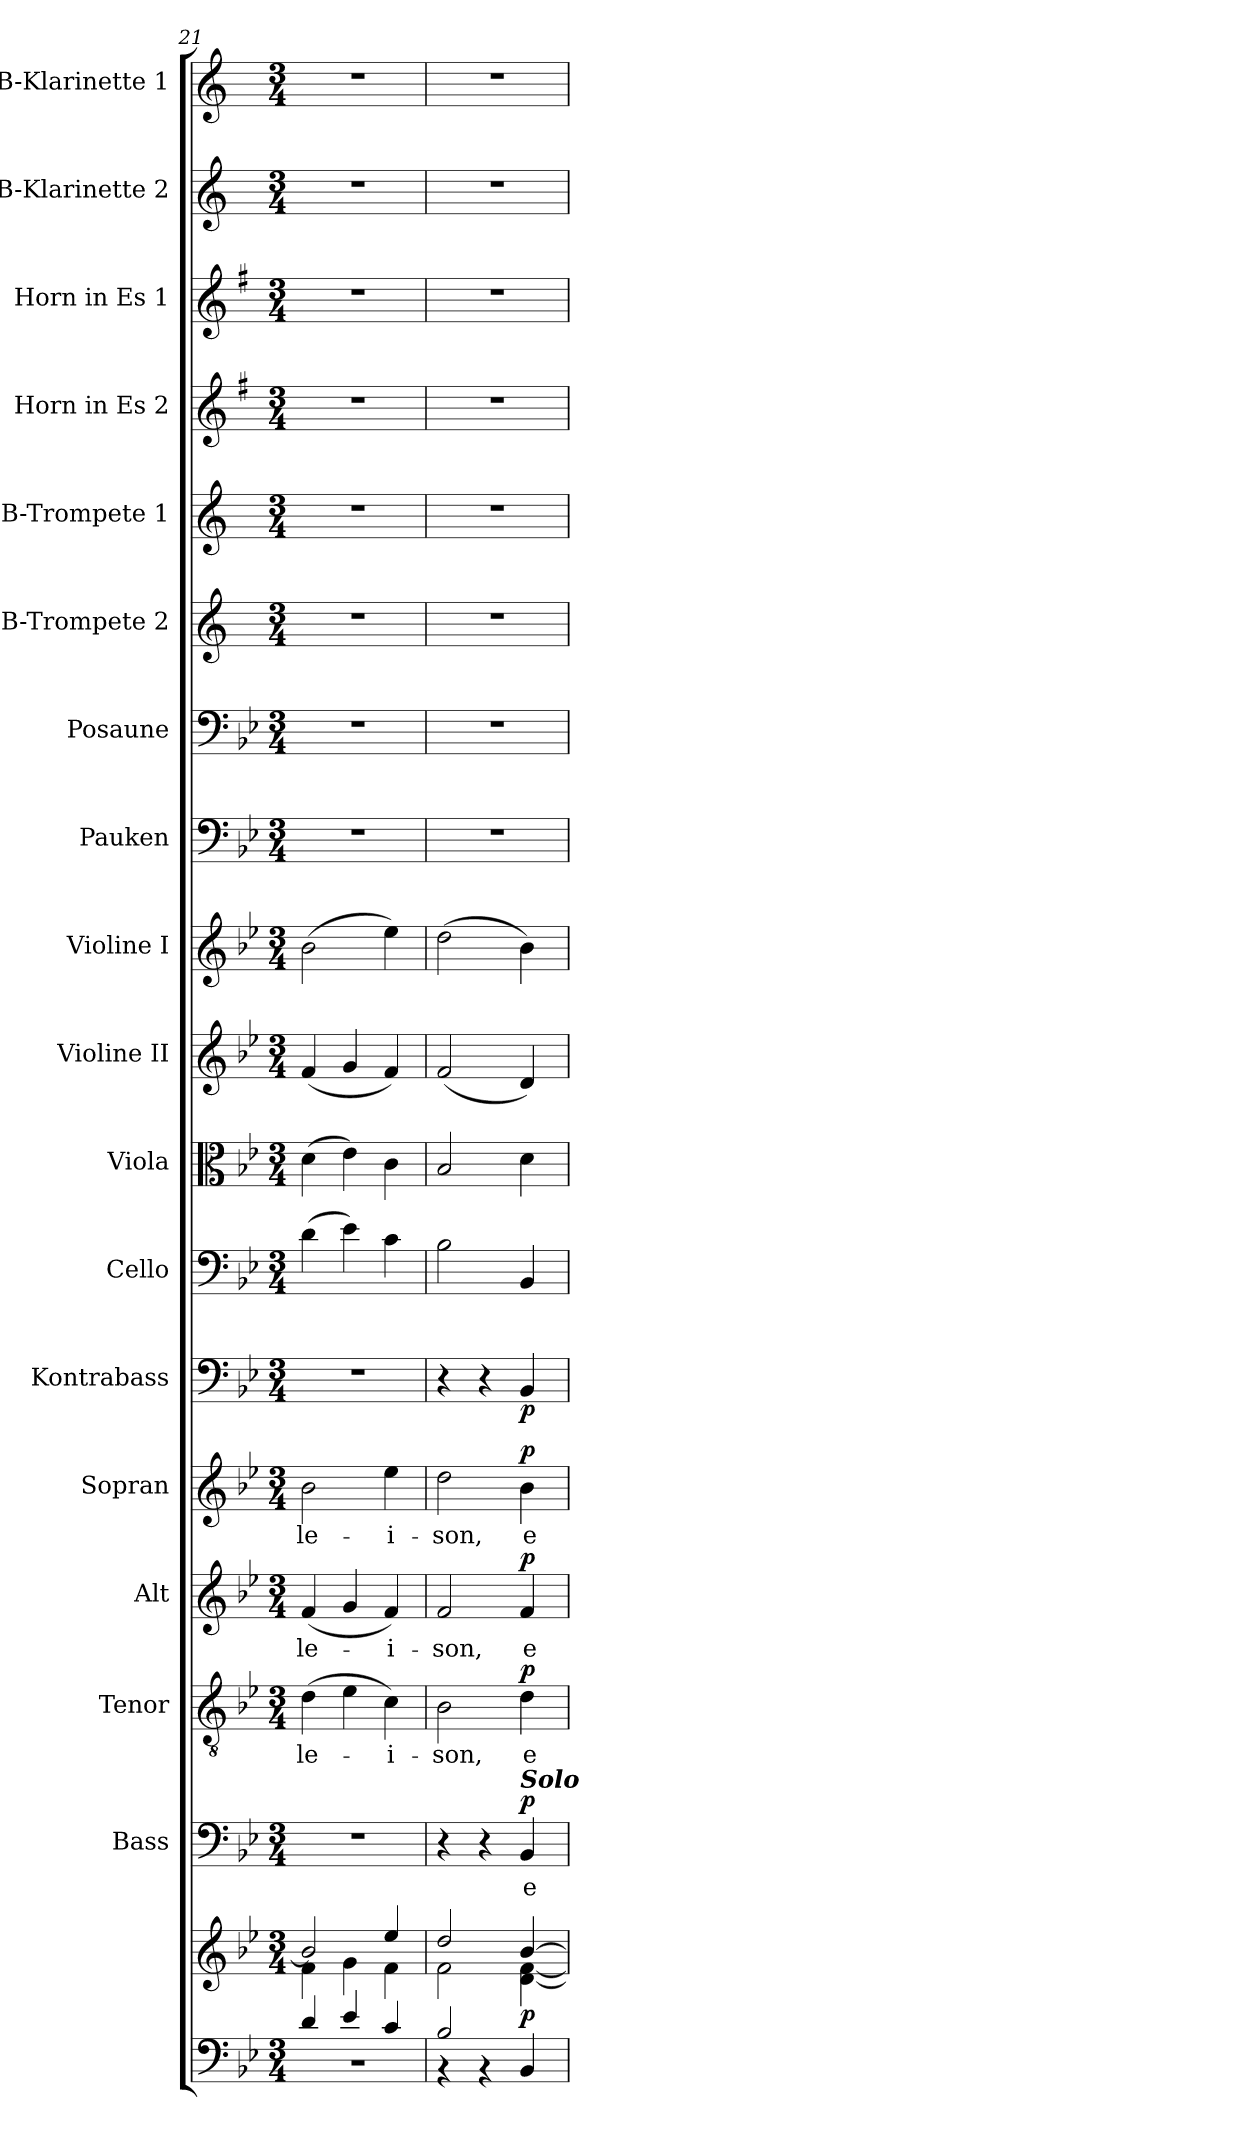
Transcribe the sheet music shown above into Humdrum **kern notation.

**kern	**kern	**dynam	**kern	**text	**dynam	**kern	**text	**dynam	**kern	**text	**dynam	**kern	**text	**dynam	**kern	**dynam	**kern	**kern	**kern	**kern	**kern	**kern	**kern	**kern	**kern	**kern	**kern	**kern
*part18	*part18	*part18	*part17	*part17	*part17	*part16	*part16	*part16	*part15	*part15	*part15	*part14	*part14	*part14	*part13	*part13	*part12	*part11	*part10	*part9	*part8	*part7	*part6	*part5	*part4	*part3	*part2	*part1
*staff19	*staff18	*staff18/19	*staff17	*staff17	*staff17	*staff16	*staff16	*staff16	*staff15	*staff15	*staff15	*staff14	*staff14	*staff14	*staff13	*staff13	*staff12	*staff11	*staff10	*staff9	*staff8	*staff7	*staff6	*staff5	*staff4	*staff3	*staff2	*staff1
*	*	*	*I"Bass	*	*	*I"Tenor	*	*	*I"Alt	*	*	*I"Sopran	*	*	*I"Kontrabass	*	*I"Cello	*I"Viola	*I"Violine II	*I"Violine I	*I"Pauken	*I"Posaune	*I"B-Trompete 2	*I"B-Trompete 1	*I"Horn in Es 2	*I"Horn in Es 1	*I"B-Klarinette 2	*I"B-Klarinette 1
*	*	*	*I'B.	*	*	*I'T.	*	*	*I'A.	*	*	*I'S.	*	*	*I'Kb.	*	*	*I'Vla.	*I'Vl. II	*I'Vl. I	*I'Pk.	*I'Pos.	*I'B Trp. 2	*I'B Trp. 1	*	*	*I'B Kl. 2	*I'B Kl. 1
*clefF4	*clefG2	*	*clefF4	*	*	*clefGv2	*	*	*clefG2	*	*	*clefG2	*	*	*clefF4	*	*clefF4	*clefC3	*clefG2	*clefG2	*clefF4	*clefF4	*clefG2	*clefG2	*clefG2	*clefG2	*clefG2	*clefG2
*	*	*	*	*	*	*	*	*	*	*	*	*	*	*	*ITrd7c12	*	*	*	*	*	*	*	*ITrd1c2	*ITrd1c2	*ITrd5c9	*ITrd5c9	*ITrd1c2	*ITrd1c2
*k[b-e-]	*k[b-e-]	*	*k[b-e-]	*	*	*k[b-e-]	*	*	*k[b-e-]	*	*	*k[b-e-]	*	*	*k[b-e-]	*	*k[b-e-]	*k[b-e-]	*k[b-e-]	*k[b-e-]	*k[b-e-]	*k[b-e-]	*k[b-e-]	*k[b-e-]	*k[b-e-]	*k[b-e-]	*k[b-e-]	*k[b-e-]
*B-:	*B-:	*	*B-:	*	*	*B-:	*	*	*B-:	*	*	*B-:	*	*	*B-:	*	*B-:	*B-:	*B-:	*B-:	*B-:	*B-:	*B-:	*B-:	*B-:	*B-:	*B-:	*B-:
*M3/4	*M3/4	*	*M3/4	*	*	*M3/4	*	*	*M3/4	*	*	*M3/4	*	*	*M3/4	*	*M3/4	*M3/4	*M3/4	*M3/4	*M3/4	*M3/4	*M3/4	*M3/4	*M3/4	*M3/4	*M3/4	*M3/4
=21	=21	=21	=21	=21	=21	=21	=21	=21	=21	=21	=21	=21	=21	=21	=21	=21	=21	=21	=21	=21	=21	=21	=21	=21	=21	=21	=21	=21
*^	*	*	*	*	*	*	*	*	*	*	*	*	*	*	*	*	*	*	*	*	*	*	*	*	*	*	*	*
!	!LO:N:vis=1	!	!	!	!	!	!	!LO:LY:b	!	!	!LO:LY:b	!	!	!LO:LY:b	!	!	!	!	!	!	!	!	!	!	!	!	!	!	!
*	*	*^	*	*	*	*	*	*	*	*	*	*	*	*	*	*	*	*	*	*	*	*	*	*	*	*	*	*	*
4d/	2.r	2b-/]	4f\	.	2.r	.	.	(>4d\	-le-	.	(<4f/	-le-	.	2b-\	-le-	.	2.r	.	(>4d\	(>4d\	(<4f/	(>2b-\	2.r	2.r	2.r	2.r	2.r	2.r	2.r	2.r
4e-/	.	.	4g\	.	.	.	.	4e-\	.	.	4g/	.	.	.	.	.	.	.	4e-\)	4e-\)	4g/	.	.	.	.	.	.	.	.	.
!	!	!	!	!	!	!	!	!	!LO:LY:b	!	!	!LO:LY:b	!	!	!LO:LY:b	!	!	!	!	!	!	!	!	!	!	!	!	!	!	!
4c/	.	4ee-/	4f\	.	.	.	.	4c\)	-i-	.	4f/)	-i-	.	4ee-\	-i-	.	.	.	4c\	4c\	4f/)	4ee-\)	.	.	.	.	.	.	.	.
=22	=22	=22	=22	=22	=22	=22	=22	=22	=22	=22	=22	=22	=22	=22	=22	=22	=22	=22	=22	=22	=22	=22	=22	=22	=22	=22	=22	=22	=22	=22
!	!	!	!	!	!	!	!	!	!LO:LY:b	!	!	!LO:LY:b	!	!	!LO:LY:b	!	!	!	!	!	!	!	!	!	!	!	!	!	!	!
2B-/	4r	2dd/	2f\	.	4r	.	.	2B-\	-son,	.	2f/	-son,	.	2dd\	-son,	.	4r	.	2B-\	2B-/	(<2f/	(>2dd\	2.r	2.r	2.r	2.r	2.r	2.r	2.r	2.r
.	4r	.	.	.	4r	.	.	.	.	.	.	.	.	.	.	.	4r	.	.	.	.	.	.	.	.	.	.	.	.	.
!	!	!	!	!	!LO:TX:a:Bi:t=Solo	!	!	!	!	!	!	!	!	!	!	!	!	!	!	!	!	!	!	!	!	!	!	!	!	!
!	!	!	!	!LO:DY:b	!	!LO:LY:b	!LO:DY:a	!	!LO:LY:b	!LO:DY:a	!	!LO:LY:b	!LO:DY:a	!	!LO:LY:b	!LO:DY:a	!	!LO:DY:b	!	!	!	!	!	!	!	!	!	!	!	!
4BB-/	4ryy	[>4b-/	[<4d\ [<4f\	p	4BB-/	e-	p	4d\	e-	p	4f/	e-	p	4b-\	e-	p	4BBB-/	p	4BB-/	4d\	4d/)	4b-\)	.	.	.	.	.	.	.	.
*v	*v	*	*	*	*	*	*	*	*	*	*	*	*	*	*	*	*	*	*	*	*	*	*	*	*	*	*	*	*	*
*	*v	*v	*	*	*	*	*	*	*	*	*	*	*	*	*	*	*	*	*	*	*	*	*	*	*	*	*	*	*
=	=	=	=	=	=	=	=	=	=	=	=	=	=	=	=	=	=	=	=	=	=	=	=	=	=	=	=	=
*-	*-	*-	*-	*-	*-	*-	*-	*-	*-	*-	*-	*-	*-	*-	*-	*-	*-	*-	*-	*-	*-	*-	*-	*-	*-	*-	*-	*-
